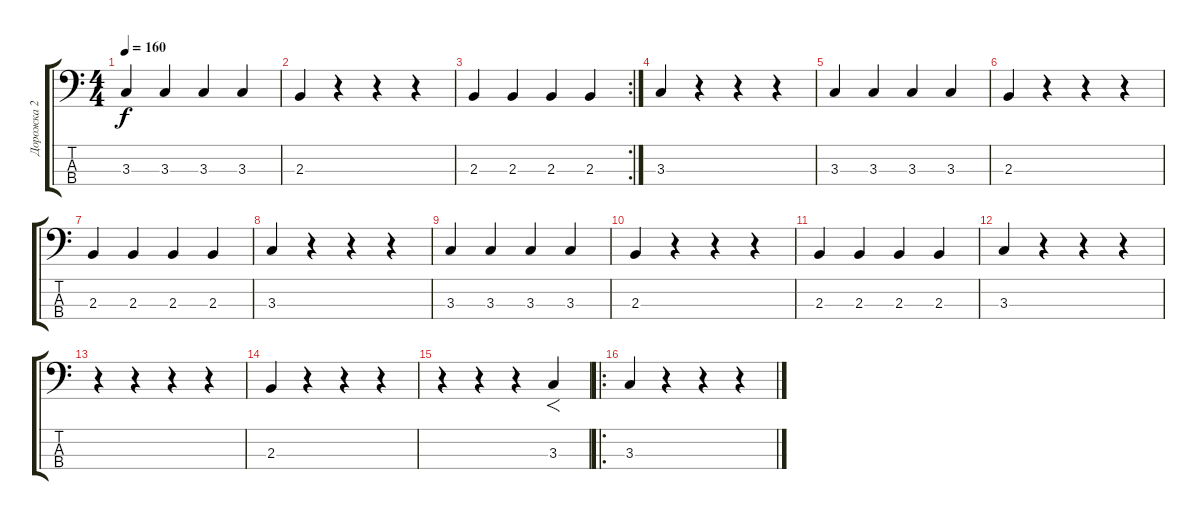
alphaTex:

\track ("Дорожка 2" "Дорожка 2") {instrument electricbasspick}
\staff {score tabs}
\tuning (G2 D2 A1 E1) {hide}
\ts (4 4)
\tempo 160
\clef f4
\ks c
3.3.4{dy f} 3.3.4 3.3.4 3.3.4 |
2.3.4 r.4 r.4 r.4 |
\rc 2
2.3.4 2.3.4 2.3.4 2.3.4 |
3.3.4 r.4 r.4 r.4 |
3.3.4 3.3.4 3.3.4 3.3.4 |
2.3.4 r.4 r.4 r.4 |
2.3.4 2.3.4 2.3.4 2.3.4 |
3.3.4 r.4 r.4 r.4 |
3.3.4 3.3.4 3.3.4 3.3.4 |
2.3.4 r.4 r.4 r.4 |
2.3.4 2.3.4 2.3.4 2.3.4 |
3.3.4 r.4 r.4 r.4 |
r.4 r.4 r.4 r.4 |
2.3.4 r.4 r.4 r.4 |
r.4 r.4 r.4 3.3.4{f} |
\ro
3.3.4 r.4 r.4 r.4
